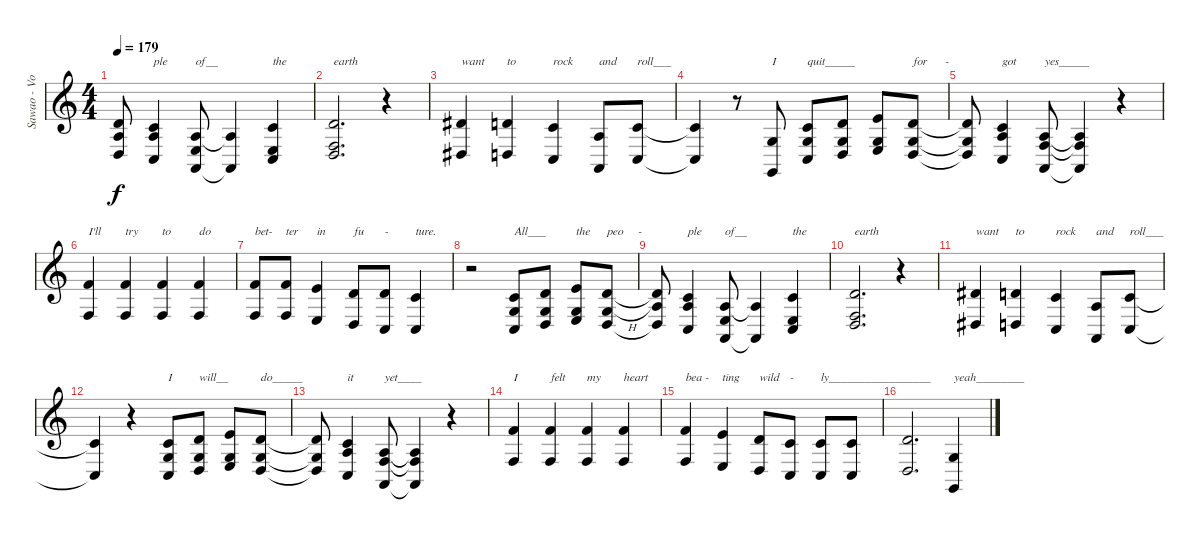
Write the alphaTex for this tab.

\track ("Sawao - Voc." "Sawao - Vo") {instrument synthbrass1}
\staff {score}
\tuning (E4 B3 G3 D3 A2 E2) {hide}
\ts (4 4)
\tempo 179
\clef g2
\ks c
(3.2{t} 7.4 5.5{t}).8{dy f} (1.2 7.4 3.5).4{txt "ple"} (2.3 2.4 0.5).8{txt "of__"} (2.3{t} 0.5{t}).4 (1.2 2.4 3.5).4{txt "the"} |
(3.2 3.4 5.5).2{d txt "earth"} r.4 |
(4.2 1.4).4{txt "want"} (3.2 5.5).4{txt "to"} (1.2 3.5).4{txt "rock"} (2.3 0.5).8{txt "and"} (1.2 3.5).8{txt "roll___"} |
(1.2{t} 3.5{t}).4 r.8 (0.3 3.6).8{txt "I"} (1.2 5.4 3.5).8{txt "quit_____"} (3.2 5.4 5.5).8 (0.1 5.4 7.5).8 (3.2 5.4 5.5).8{txt "for      -"} |
(3.2{t} 5.4{t} 5.5{t}).8 (1.2 7.4 3.5).4{txt "got"} (2.3 3.4 0.5).8{txt "yes_____"} (2.3{t} 3.4{t} 0.5{t}).4 r.4 |
(1.1 3.4).4{txt "I'll"} (1.1 3.4).4{txt "try"} (1.1 3.4).4{txt "to"} (1.1 3.4).4{txt "do"} |
(1.1 3.4).8{txt "bet-"} (1.1 3.4).8{txt "ter"} (5.2 2.4).4{txt "in"} (3.2 5.5).8{txt "fu"} (3.2 3.5).8{txt "-"} (1.2 3.5).4{txt "ture."} |
r.2 (1.2 5.4 3.5).8{txt "All___"} (3.2 5.4 5.5).8 (0.1 5.4 7.5).8{txt "the"} (3.2 5.4{h} 5.5).8{txt "peo     - "} |
(3.2{t} 7.4 5.5{t}).8 (1.2 7.4 3.5).4{txt "ple"} (2.3 2.4 0.5).8{txt "of__"} (2.3{t} 0.5{t}).4 (1.2 2.4 3.5).4{txt "the"} |
(3.2 3.4 5.5).2{d txt "earth"} r.4 |
(4.2 1.4).4{txt "want"} (3.2 5.5).4{txt "to"} (1.2 3.5).4{txt "rock"} (2.3 0.5).8{txt "and"} (1.2 3.5).8{txt "roll___"} |
(1.2{t} 3.5{t}).4 r.4 (1.2 5.4 3.5).8{txt "I"} (3.2 5.4 5.5).8{txt "will__"} (0.1 5.4 7.5).8 (3.2 5.4 5.5).8{txt "do_____"} |
(3.2{t} 5.4{t} 5.5{t}).8 (1.2 7.4 3.5).4{txt "it"} (2.3 3.4 0.5).8{txt "yet____"} (2.3{t} 3.4{t} 0.5{t}).4 r.4 |
(1.1 3.4).4{txt "I"} (1.1 3.4).4{txt "felt"} (1.1 3.4).4{txt "my"} (1.1 3.4).4{txt "heart"} |
(1.1 8.5).4{txt "bea - "} (0.1 7.5).4{txt "ting"} (3.2 5.5).8{txt "wild"} (1.2 3.5).8{txt "-"} (1.2 3.5).8{txt "ly_________________"} (1.2 3.5).8 |
(3.2 5.5).2{d} (0.3 3.6).4{txt "yeah________"}
